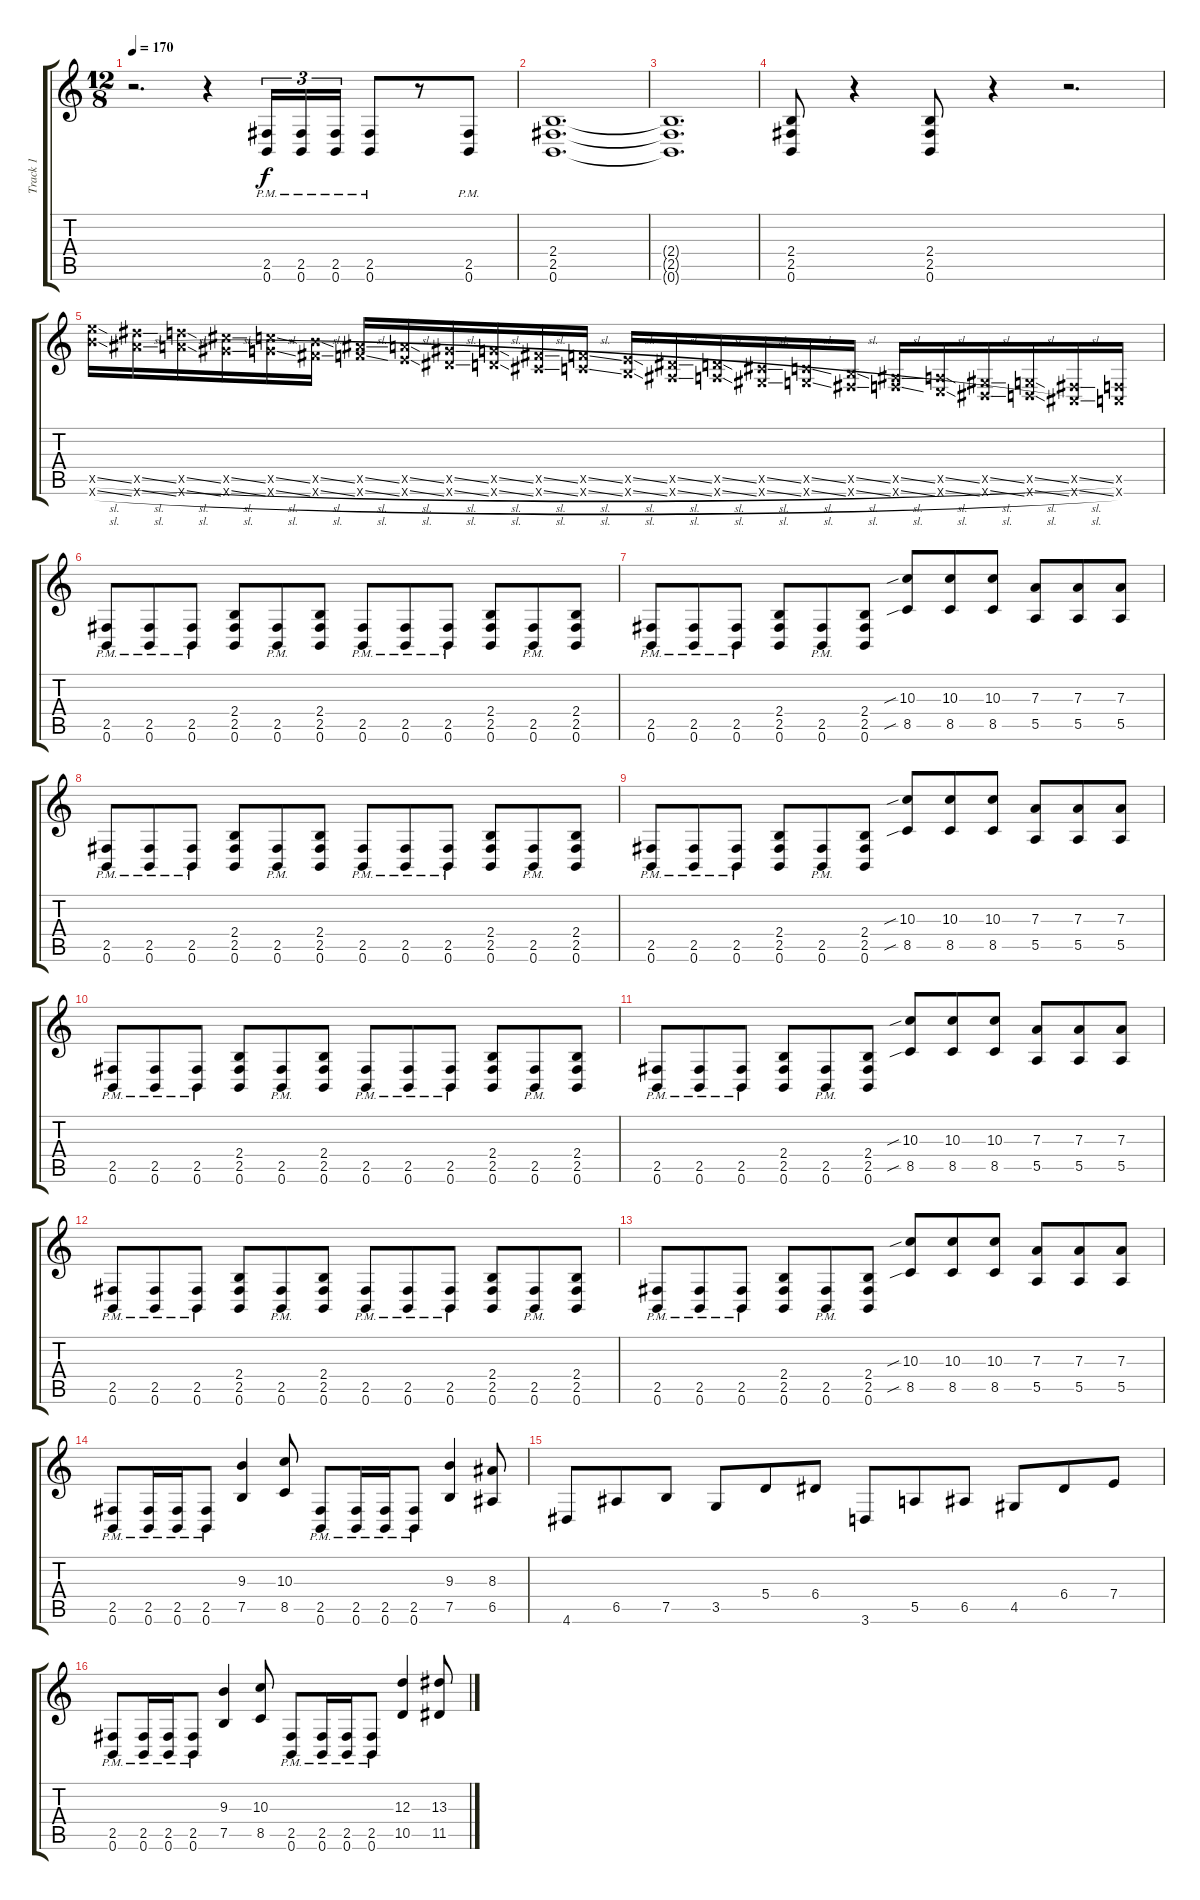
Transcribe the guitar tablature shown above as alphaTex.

\track ("Track 1" "Track 1") {instrument distortionguitar}
\staff {score tabs}
\tuning (B3 Gb3 D3 A2 E2 B1) {hide}
\ts (12 8)
\tempo 170
\clef g2
\ks c
r.2{d dy f} r.4 (2.5{pm} 0.6{pm}).16{tu (3 2)} (2.5{pm} 0.6{pm}).16{tu (3 2)} (2.5{pm} 0.6{pm}).16{tu (3 2)} (2.5{pm} 0.6{pm}).8 r.8 (2.5{pm} 0.6{pm}).8 |
(2.4 2.5 0.6).1{d} |
(2.4{t} 2.5{t} 0.6{t}).1{d} |
(2.4 2.5 0.6).8 r.4 (2.4 2.5 0.6).8 r.4 r.2{d} |
(24.5{sl x} 24.6{sl x}).16{instrument guitarharmonics} (23.5{sl x} 23.6{sl x}).16 (22.5{sl x} 22.6{sl x}).16 (21.5{sl x} 21.6{sl x}).16 (20.5{sl x} 20.6{sl x}).16 (19.5{sl x} 19.6{sl x}).16 (18.5{sl x} 18.6{sl x}).16 (17.5{sl x} 17.6{sl x}).16 (16.5{sl x} 16.6{sl x}).16 (15.5{sl x} 15.6{sl x}).16 (14.5{sl x} 14.6{sl x}).16 (13.5{sl x} 13.6{sl x}).16 (12.5{sl x} 12.6{sl x}).16 (11.5{sl x} 11.6{sl x}).16 (10.5{sl x} 10.6{sl x}).16 (9.5{sl x} 9.6{sl x}).16 (8.5{sl x} 8.6{sl x}).16 (7.5{sl x} 7.6{sl x}).16 (6.5{sl x} 6.6{sl x}).16 (5.5{sl x} 5.6{sl x}).16 (4.5{sl x} 4.6{sl x}).16 (3.5{sl x} 3.6{sl x}).16 (2.5{sl x} 2.6{sl x}).16 (1.5{x} 1.6{x}).16 |
(2.5{pm} 0.6{pm}).8{instrument distortionguitar} (2.5{pm} 0.6{pm}).8 (2.5{pm} 0.6{pm}).8 (2.4 2.5 0.6).8 (2.5{pm} 0.6{pm}).8 (2.4 2.5 0.6).8 (2.5{pm} 0.6{pm}).8{instrument distortionguitar} (2.5{pm} 0.6{pm}).8 (2.5{pm} 0.6{pm}).8 (2.4 2.5 0.6).8 (2.5{pm} 0.6{pm}).8 (2.4 2.5 0.6).8 |
(2.5{pm} 0.6{pm}).8{instrument distortionguitar} (2.5{pm} 0.6{pm}).8 (2.5{pm} 0.6{pm}).8 (2.4 2.5 0.6).8 (2.5{pm} 0.6{pm}).8 (2.4 2.5 0.6).8 (10.3{sib} 8.5{sib}).8 (10.3 8.5).8 (10.3 8.5).8 (7.3 5.5).8 (7.3 5.5).8 (7.3 5.5).8 |
(2.5{pm} 0.6{pm}).8{instrument distortionguitar} (2.5{pm} 0.6{pm}).8 (2.5{pm} 0.6{pm}).8 (2.4 2.5 0.6).8 (2.5{pm} 0.6{pm}).8 (2.4 2.5 0.6).8 (2.5{pm} 0.6{pm}).8{instrument distortionguitar} (2.5{pm} 0.6{pm}).8 (2.5{pm} 0.6{pm}).8 (2.4 2.5 0.6).8 (2.5{pm} 0.6{pm}).8 (2.4 2.5 0.6).8 |
(2.5{pm} 0.6{pm}).8{instrument distortionguitar} (2.5{pm} 0.6{pm}).8 (2.5{pm} 0.6{pm}).8 (2.4 2.5 0.6).8 (2.5{pm} 0.6{pm}).8 (2.4 2.5 0.6).8 (10.3{sib} 8.5{sib}).8 (10.3 8.5).8 (10.3 8.5).8 (7.3 5.5).8 (7.3 5.5).8 (7.3 5.5).8 |
(2.5{pm} 0.6{pm}).8{instrument distortionguitar} (2.5{pm} 0.6{pm}).8 (2.5{pm} 0.6{pm}).8 (2.4 2.5 0.6).8 (2.5{pm} 0.6{pm}).8 (2.4 2.5 0.6).8 (2.5{pm} 0.6{pm}).8{instrument distortionguitar} (2.5{pm} 0.6{pm}).8 (2.5{pm} 0.6{pm}).8 (2.4 2.5 0.6).8 (2.5{pm} 0.6{pm}).8 (2.4 2.5 0.6).8 |
(2.5{pm} 0.6{pm}).8{instrument distortionguitar} (2.5{pm} 0.6{pm}).8 (2.5{pm} 0.6{pm}).8 (2.4 2.5 0.6).8 (2.5{pm} 0.6{pm}).8 (2.4 2.5 0.6).8 (10.3{sib} 8.5{sib}).8 (10.3 8.5).8 (10.3 8.5).8 (7.3 5.5).8 (7.3 5.5).8 (7.3 5.5).8 |
(2.5{pm} 0.6{pm}).8{instrument distortionguitar} (2.5{pm} 0.6{pm}).8 (2.5{pm} 0.6{pm}).8 (2.4 2.5 0.6).8 (2.5{pm} 0.6{pm}).8 (2.4 2.5 0.6).8 (2.5{pm} 0.6{pm}).8{instrument distortionguitar} (2.5{pm} 0.6{pm}).8 (2.5{pm} 0.6{pm}).8 (2.4 2.5 0.6).8 (2.5{pm} 0.6{pm}).8 (2.4 2.5 0.6).8 |
(2.5{pm} 0.6{pm}).8{instrument distortionguitar} (2.5{pm} 0.6{pm}).8 (2.5{pm} 0.6{pm}).8 (2.4 2.5 0.6).8 (2.5{pm} 0.6{pm}).8 (2.4 2.5 0.6).8 (10.3{sib} 8.5{sib}).8 (10.3 8.5).8 (10.3 8.5).8 (7.3 5.5).8 (7.3 5.5).8 (7.3 5.5).8 |
(2.5{pm} 0.6{pm}).8 (2.5{pm} 0.6{pm}).16 (2.5{pm} 0.6{pm}).16 (2.5{pm} 0.6{pm}).8 (9.3 7.5).4 (10.3 8.5).8 (2.5{pm} 0.6{pm}).8 (2.5{pm} 0.6{pm}).16 (2.5{pm} 0.6{pm}).16 (2.5{pm} 0.6{pm}).8 (9.3 7.5).4 (8.3 6.5).8 |
4.6.8 6.5.8 7.5.8 3.5.8 5.4.8 6.4.8 3.6.8 5.5.8 6.5.8 4.5.8 6.4.8 7.4.8 |
(2.5{pm} 0.6{pm}).8 (2.5{pm} 0.6{pm}).16 (2.5{pm} 0.6{pm}).16 (2.5{pm} 0.6{pm}).8 (9.3 7.5).4 (10.3 8.5).8 (2.5{pm} 0.6{pm}).8 (2.5{pm} 0.6{pm}).16 (2.5{pm} 0.6{pm}).16 (2.5{pm} 0.6{pm}).8 (12.3 10.5).4 (13.3 11.5).8
